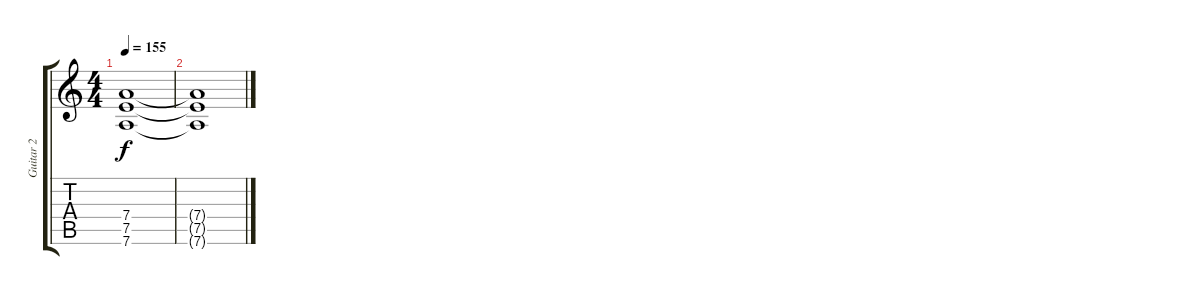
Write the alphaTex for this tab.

\track ("Guitar 2" "Guitar 2") {instrument distortionguitar}
\staff {score tabs}
\tuning (E4 B3 G3 D3 A2 D2) {hide}
\ts (4 4)
\tempo 155
\clef g2
\ks c
(7.4 7.5 7.6).1{dy f volume 0} |
(7.4{t} 7.5{t} 7.6{t}).1
